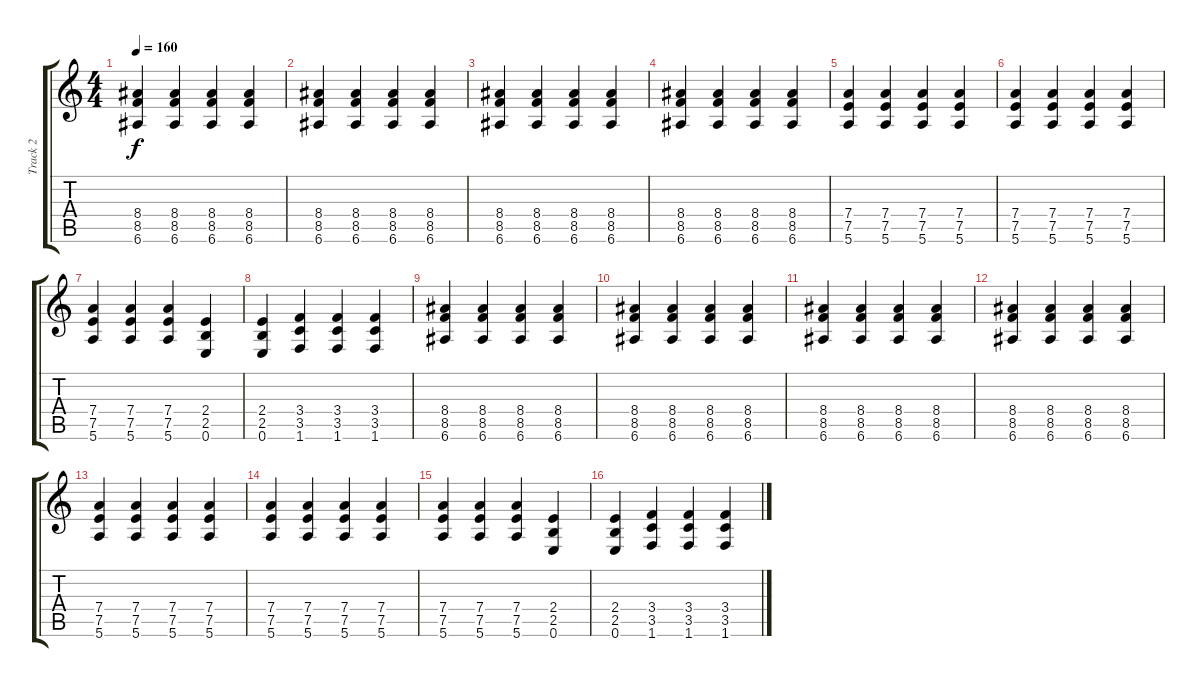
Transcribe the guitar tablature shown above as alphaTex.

\track ("Track 2" "Track 2") {instrument distortionguitar}
\staff {score tabs}
\tuning (E4 B3 G3 D3 A2 E2) {hide}
\ts (4 4)
\tempo 160
\clef g2
\ks c
(8.4 8.5 6.6).4{dy f} (8.4 8.5 6.6).4 (8.4 8.5 6.6).4 (8.4 8.5 6.6).4 |
(8.4 8.5 6.6).4 (8.4 8.5 6.6).4 (8.4 8.5 6.6).4 (8.4 8.5 6.6).4 |
(8.4 8.5 6.6).4 (8.4 8.5 6.6).4 (8.4 8.5 6.6).4 (8.4 8.5 6.6).4 |
(8.4 8.5 6.6).4 (8.4 8.5 6.6).4 (8.4 8.5 6.6).4 (8.4 8.5 6.6).4 |
(7.4 7.5 5.6).4 (7.4 7.5 5.6).4 (7.4 7.5 5.6).4 (7.4 7.5 5.6).4 |
(7.4 7.5 5.6).4 (7.4 7.5 5.6).4 (7.4 7.5 5.6).4 (7.4 7.5 5.6).4 |
(7.4 7.5 5.6).4 (7.4 7.5 5.6).4 (7.4 7.5 5.6).4 (2.4 2.5 0.6).4 |
(2.4 2.5 0.6).4 (3.4 3.5 1.6).4 (3.4 3.5 1.6).4 (3.4 3.5 1.6).4 |
(8.4 8.5 6.6).4 (8.4 8.5 6.6).4 (8.4 8.5 6.6).4 (8.4 8.5 6.6).4 |
(8.4 8.5 6.6).4 (8.4 8.5 6.6).4 (8.4 8.5 6.6).4 (8.4 8.5 6.6).4 |
(8.4 8.5 6.6).4 (8.4 8.5 6.6).4 (8.4 8.5 6.6).4 (8.4 8.5 6.6).4 |
(8.4 8.5 6.6).4 (8.4 8.5 6.6).4 (8.4 8.5 6.6).4 (8.4 8.5 6.6).4 |
(7.4 7.5 5.6).4 (7.4 7.5 5.6).4 (7.4 7.5 5.6).4 (7.4 7.5 5.6).4 |
(7.4 7.5 5.6).4 (7.4 7.5 5.6).4 (7.4 7.5 5.6).4 (7.4 7.5 5.6).4 |
(7.4 7.5 5.6).4 (7.4 7.5 5.6).4 (7.4 7.5 5.6).4 (2.4 2.5 0.6).4 |
(2.4 2.5 0.6).4 (3.4 3.5 1.6).4 (3.4 3.5 1.6).4 (3.4 3.5 1.6).4
